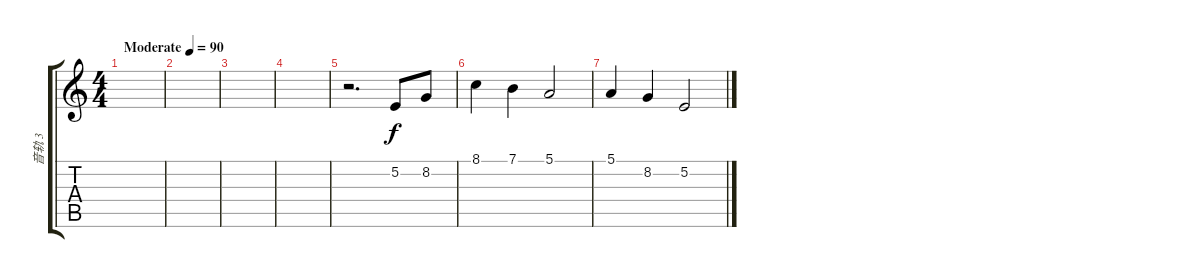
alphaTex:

\track ("音轨 3" "音轨 3") {instrument piccolo}
\staff {score tabs}
\tuning (E4 B3 G3 D3 A2 E2) {hide}
\ts (4 4)
\tempo (90 "Moderate")
\clef g2
\ks c
|
|
|
|
r.2{d} 5.2.8 8.2.8 |
8.1.4 7.1.4 5.1.2 |
5.1.4 8.2.4 5.2.2
